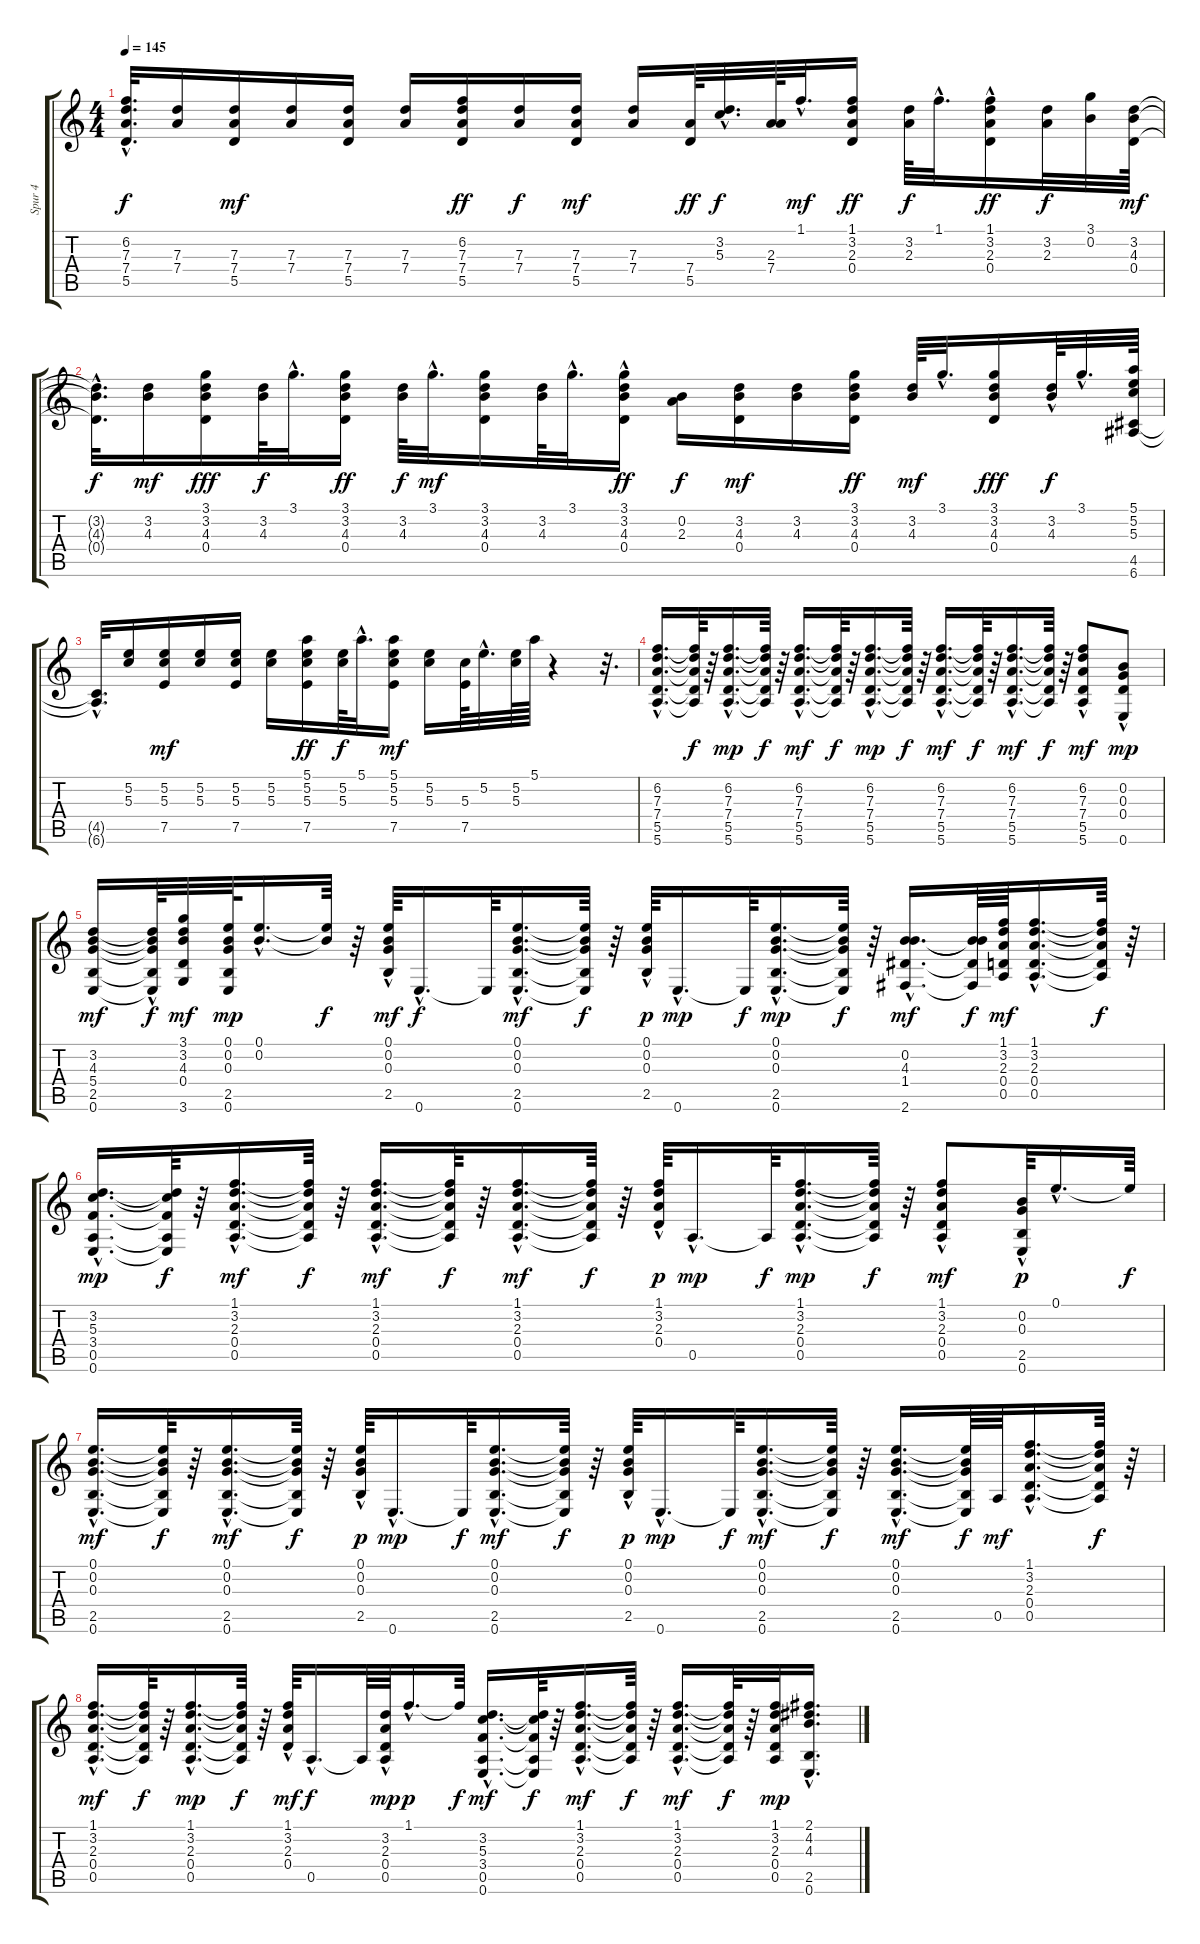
\track ("Spur 4" "Spur 4") {instrument acousticguitarsteel}
\staff {score tabs}
\tuning (E4 B3 G3 D3 A2 E2) {hide}
\ts (4 4)
\tempo 145
\clef g2
\ks c
(6.2{hac t} 7.3{hac t} 7.4{hac t} 5.5{hac t}).32{d dy f} (7.3 7.4).16 (7.3 7.4 5.5).16{dy mf} (7.3 7.4).16 (7.3 7.4 5.5).16 (7.3 7.4).16 (6.2 7.3 7.4 5.5).16{dy ff} (7.3 7.4).16{dy f} (7.3 7.4 5.5).16{dy mf} (7.3 7.4).16 (7.4 5.5).64{dy ff} (3.2{hac} 5.3{hac}).32{d dy f} (2.3 7.4).64 1.1{hac}.32{d dy mf} (1.1 3.2 2.3 0.4).16{dy ff} (3.2 2.3).64{dy f} 1.1{hac}.32{d} (1.1{hac} 3.2 2.3 0.4).16{dy ff} (3.2 2.3).32{dy f} (3.1 0.2).32 (3.2 4.3 0.4).64{dy mf} |
(3.2{hac t} 4.3{hac t} 0.4{hac t}).32{d dy f} (3.2 4.3).16{dy mf} (3.1 3.2 4.3 0.4).16{dy fff} (3.2 4.3).64{dy f} 3.1{hac}.32{d} (3.1 3.2 4.3 0.4).16{dy ff} (3.2 4.3).64{dy f} 3.1{hac}.32{d dy mf} (3.1 3.2 4.3 0.4).16 (3.2 4.3).64 3.1{hac}.32{d} (3.1{hac} 3.2 4.3 0.4).16{dy ff} (0.2 2.3).16{dy f} (3.2 4.3 0.4).16{dy mf} (3.2 4.3).16 (3.1 3.2 4.3 0.4).16{dy ff} (3.2 4.3).64{dy mf} 3.1{hac}.32{d} (3.1 3.2 4.3 0.4).16{dy fff} (3.2{hac} 4.3{hac}).64{dy f} 3.1{hac}.32{d} (5.1 5.2 5.3 4.5 6.6).64 |
(4.5{hac t} 6.6{hac t}).32{d} (5.2 5.3).16 (5.2 5.3 7.5).16{dy mf} (5.2 5.3).16 (5.2 5.3 7.5).16 (5.2 5.3).16 (5.1 5.2 5.3 7.5).16{dy ff} (5.2 5.3).64{dy f} 5.1{hac}.32{d} (5.1 5.2 5.3 7.5).16{dy mf} (5.2 5.3).16 (5.3 7.5).64 5.2{hac}.32{d} (5.2 5.3).64 5.1.64 r.4 r.32{d} |
(6.2{hac} 7.3{hac} 7.4{hac} 5.5{hac} 5.6{hac}).16{d} (6.2{t} 7.3{t} 7.4{t} 5.5{t} 5.6{t}).64{dy f} r.64 (6.2{hac} 7.3{hac} 7.4{hac} 5.5{hac} 5.6{hac}).16{d dy mp} (6.2{t} 7.3{t} 7.4{t} 5.5{t} 5.6{t}).64{dy f} r.64 (6.2{hac} 7.3{hac} 7.4{hac} 5.5{hac} 5.6{hac}).16{d dy mf} (6.2{t} 7.3{t} 7.4{t} 5.5{t} 5.6{t}).64{dy f} r.64 (6.2{hac} 7.3{hac} 7.4{hac} 5.5{hac} 5.6{hac}).16{d dy mp} (6.2{t} 7.3{t} 7.4{t} 5.5{t} 5.6{t}).64{dy f} r.64 (6.2{hac} 7.3{hac} 7.4{hac} 5.5{hac} 5.6{hac}).16{d dy mf} (6.2{t} 7.3{t} 7.4{t} 5.5{t} 5.6{t}).64{dy f} r.64 (6.2{hac} 7.3{hac} 7.4{hac} 5.5{hac} 5.6{hac}).16{d dy mf} (6.2{t} 7.3{t} 7.4{t} 5.5{t} 5.6{t}).64{dy f} r.64 (6.2{hac} 7.3{hac} 7.4{hac} 5.5 5.6).8{dy mf} (0.2{hac} 0.3{hac} 0.4 0.6{hac}).8{dy mp} |
(3.2 4.3 5.4 2.5 0.6).16{dy mf} (3.2{t} 4.3{t} 5.4{hac t} 2.5{hac t} 0.6{hac t}).64{dy f} (3.1 3.2 4.3 0.4 3.6).32{dy mf} (0.1 0.2 0.3 2.5 0.6).64{dy mp} (0.1{hac} 0.2{hac}).16{d} (0.1{t} 0.2{t}).64{dy f} r.64 (0.1{hac} 0.2{hac} 0.3{hac} 2.5{hac}).64{dy mf} 0.6{hac}.16{d dy f} 0.6{t}.64 (0.1{hac} 0.2{hac} 0.3{hac} 2.5{hac} 0.6{hac}).16{d dy mf} (0.1{t} 0.2{t} 0.3{t} 2.5{t} 0.6{t}).64{dy f} r.64 (0.1{hac} 0.2{hac} 0.3{hac} 2.5{hac}).64{dy p} 0.6{hac}.16{d dy mp} 0.6{t}.64{dy f} (0.1{hac} 0.2{hac} 0.3{hac} 2.5{hac} 0.6{hac}).16{d dy mp} (0.1{t} 0.2{t} 0.3{t} 2.5{t} 0.6{t}).64{dy f} r.64 (0.2{hac} 4.3{hac} 1.4{hac} 2.6{hac}).16{d dy mf} (0.2{t} 4.3{t} 1.4{t} 2.6{t}).64{dy f} (1.1 3.2 2.3 0.4 0.5).64{dy mf} (1.1{hac} 3.2{hac} 2.3{hac} 0.4{hac} 0.5{hac}).16{d} (1.1{t} 3.2{t} 2.3{t} 0.4{t} 0.5{t}).64{dy f} r.64 |
(3.2{hac} 5.3{hac} 3.4{hac} 0.5{hac} 0.6{hac}).16{d dy mp} (3.2{t} 5.3{t} 3.4{t} 0.5{t} 0.6{t}).64{dy f} r.64 (1.1{hac} 3.2{hac} 2.3{hac} 0.4{hac} 0.5{hac}).16{d dy mf} (1.1{t} 3.2{t} 2.3{t} 0.4{t} 0.5{t}).64{dy f} r.64 (1.1{hac} 3.2{hac} 2.3{hac} 0.4{hac} 0.5{hac}).16{d dy mf} (1.1{t} 3.2{t} 2.3{t} 0.4{t} 0.5{t}).64{dy f} r.64 (1.1{hac} 3.2{hac} 2.3{hac} 0.4{hac} 0.5{hac}).16{d dy mf} (1.1{t} 3.2{t} 2.3{t} 0.4{t} 0.5{t}).64{dy f} r.64 (1.1{hac} 3.2{hac} 2.3{hac} 0.4{hac}).64{dy p} 0.5{hac}.16{d dy mp} 0.5{t}.64{dy f} (1.1{hac} 3.2{hac} 2.3{hac} 0.4{hac} 0.5{hac}).16{d dy mp} (1.1{t} 3.2{t} 2.3{t} 0.4{t} 0.5{t}).64{dy f} r.64 (1.1{hac} 3.2{hac} 2.3{hac} 0.4{hac} 0.5).8{dy mf} (0.2{hac} 0.3{hac} 2.5{hac} 0.6{hac}).64{dy p} 0.1{hac}.16{d} 0.1{t}.64{dy f} |
(0.1{hac} 0.2{hac} 0.3{hac} 2.5{hac} 0.6{hac}).16{d dy mf} (0.1{t} 0.2{t} 0.3{t} 2.5{t} 0.6{t}).64{dy f} r.64 (0.1{hac} 0.2{hac} 0.3{hac} 2.5{hac} 0.6{hac}).16{d dy mf} (0.1{t} 0.2{t} 0.3{t} 2.5{t} 0.6{t}).64{dy f} r.64 (0.1{hac} 0.2{hac} 0.3{hac} 2.5{hac}).64{dy p} 0.6{hac}.16{d dy mp} 0.6{t}.64{dy f} (0.1{hac} 0.2{hac} 0.3{hac} 2.5{hac} 0.6{hac}).16{d dy mf} (0.1{t} 0.2{t} 0.3{t} 2.5{t} 0.6{t}).64{dy f} r.64 (0.1{hac} 0.2{hac} 0.3{hac} 2.5{hac}).64{dy p} 0.6{hac}.16{d dy mp} 0.6{t}.64{dy f} (0.1{hac} 0.2{hac} 0.3{hac} 2.5{hac} 0.6{hac}).16{d dy mf} (0.1{t} 0.2{t} 0.3{t} 2.5{t} 0.6{t}).64{dy f} r.64 (0.1{hac} 0.2{hac} 0.3{hac} 2.5{hac} 0.6{hac}).16{d dy mf} (0.1{t} 0.2{t} 0.3{t} 2.5{t} 0.6{t}).64{dy f} 0.5.64{dy mf} (1.1{hac} 3.2{hac} 2.3{hac} 0.4{hac} 0.5{hac}).16{d} (1.1{t} 3.2{t} 2.3{t} 0.4{t} 0.5{t}).64{dy f} r.64 |
(1.1{hac} 3.2{hac} 2.3{hac} 0.4{hac} 0.5{hac}).16{d dy mf} (1.1{t} 3.2{t} 2.3{t} 0.4{t} 0.5{t}).64{dy f} r.64 (1.1{hac} 3.2{hac} 2.3{hac} 0.4{hac} 0.5{hac}).16{d dy mp} (1.1{t} 3.2{t} 2.3{t} 0.4{t} 0.5{t}).64{dy f} r.64 (1.1{hac} 3.2{hac} 2.3{hac} 0.4{hac}).64{dy mf} 0.5{hac}.16{d dy f} 0.5{t}.64 (3.2{hac} 2.3{hac} 0.4{hac} 0.5{hac}).64{dy mp} 1.1{hac}.16{d dy p} 1.1{t}.64{dy f} (3.2{hac} 5.3{hac} 3.4{hac} 0.5{hac} 0.6{hac}).16{d dy mf} (3.2{t} 5.3{t} 3.4{t} 0.5{t} 0.6{t}).64{dy f} r.64 (1.1{hac} 3.2{hac} 2.3{hac} 0.4{hac} 0.5{hac}).16{d dy mf} (1.1{t} 3.2{t} 2.3{t} 0.4{t} 0.5{t}).64{dy f} r.64 (1.1{hac} 3.2{hac} 2.3{hac} 0.4{hac} 0.5{hac}).16{d dy mf} (1.1{t} 3.2{t} 2.3{t} 0.4{t} 0.5{t}).64{dy f} r.64 (1.1 3.2 2.3 0.4 0.5).32{dy mp} (2.1 4.2 4.3{hac} 2.5 0.6).16{d}
